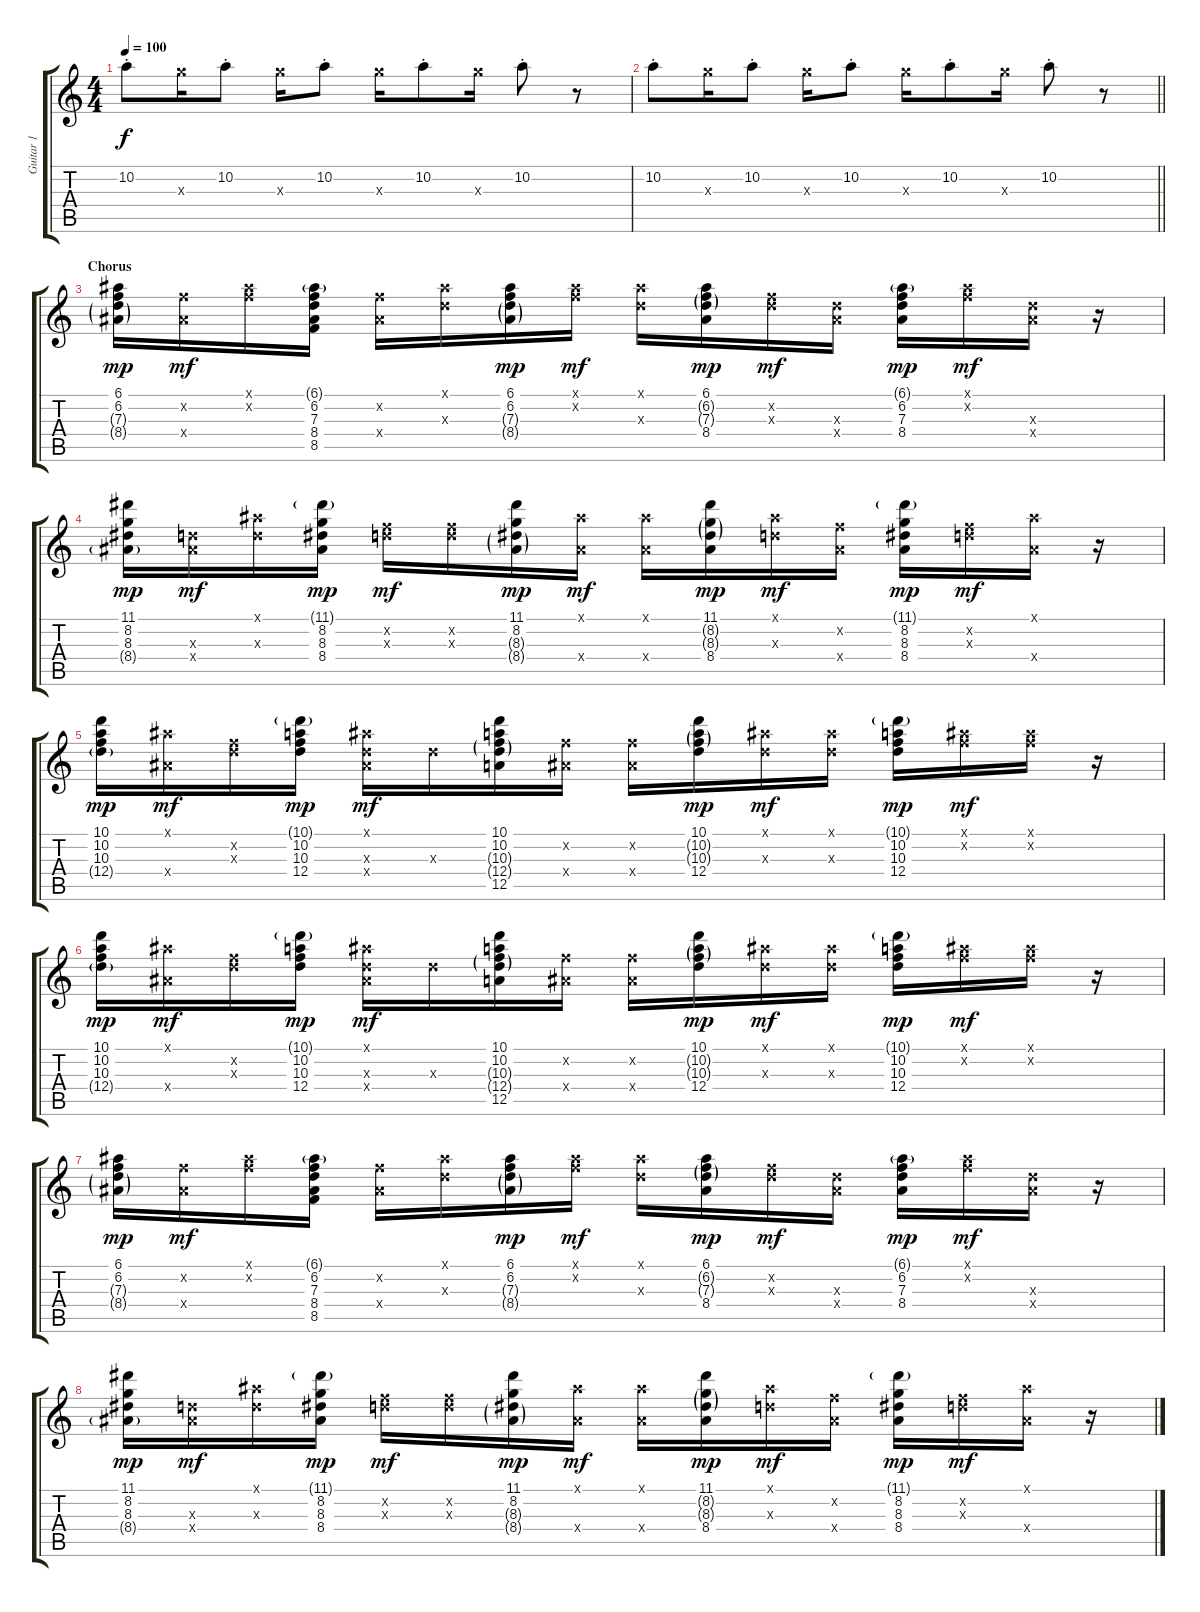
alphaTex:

\track ("Guitar 1" "Guitar 1") {instrument electricguitarmuted}
\staff {score tabs}
\tuning (E4 B3 G3 D3 A2 E2) {hide}
\ts (4 4)
\tempo 100
\clef g2
\ks c
10.2{st}.8{dy f} 12.3{x}.16 10.2{st}.8 12.3{x}.16 10.2{st}.8 12.3{x}.16 10.2{st}.8 12.3{x}.16 10.2{st}.8 r.8 |
\barLineRight lightlight
10.2{st}.8 12.3{x}.16 10.2{st}.8 12.3{x}.16 10.2{st}.8 12.3{x}.16 10.2{st}.8 12.3{x}.16 10.2{st}.8 r.8 |
\section ("" "Chorus")
(6.1 6.2 7.3{g} 8.4{g}).16{dy mp} (6.2{x} 8.4{x}).16{dy mf} (6.1{x} 6.2{x}).16 (6.1{g} 6.2 7.3 8.4 8.5).16 (6.2{x} 8.4{x}).16 (6.1{x} 7.3{x}).16 (6.1 6.2 7.3{g} 8.4{g}).16{dy mp} (6.1{x} 6.2{x}).16{dy mf} (6.1{x} 7.3{x}).16 (6.1 6.2{g} 7.3{g} 8.4).16{dy mp} (6.2{x} 7.3{x}).16{dy mf} (7.3{x} 8.4{x}).16 (6.1{g} 6.2 7.3 8.4).16{dy mp} (6.1{x} 6.2{x}).16{dy mf} (7.3{x} 8.4{x}).16 r.16 |
(11.1 8.2 8.3 8.4{g}).16{dy mp} (7.3{x} 8.4{x}).16{dy mf} (6.1{x} 7.3{x}).16 (11.1{g} 8.2 8.3 8.4).16{dy mp} (6.2{x} 7.3{x}).16{dy mf} (6.2{x} 7.3{x}).16 (11.1 8.2 8.3{g} 8.4{g}).16{dy mp} (6.1{x} 8.4{x}).16{dy mf} (6.1{x} 8.4{x}).16 (11.1 8.2{g} 8.3{g} 8.4).16{dy mp} (6.1{x} 7.3{x}).16{dy mf} (6.2{x} 8.4{x}).16 (11.1{g} 8.2 8.3 8.4).16{dy mp} (6.2{x} 7.3{x}).16{dy mf} (6.1{x} 8.4{x}).16 r.16 |
(10.1 10.2 10.3 12.4{g}).16{dy mp} (6.1{x} 8.4{x}).16{dy mf} (6.2{x} 7.3{x}).16 (10.1{g} 10.2 10.3 12.4).16{dy mp} (6.1{x} 7.3{x} 8.4{x}).16{dy mf} 7.3{x}.16 (10.1 10.2 10.3{g} 12.4{g} 12.5).16 (6.2{x} 8.4{x}).16 (6.2{x} 8.4{x}).16 (10.1 10.2{g} 10.3{g} 12.4).16{dy mp} (6.1{x} 7.3{x}).16{dy mf} (6.1{x} 7.3{x}).16 (10.1{g} 10.2 10.3 12.4).16{dy mp} (6.1{x} 6.2{x}).16{dy mf} (6.1{x} 6.2{x}).16 r.16 |
(10.1 10.2 10.3 12.4{g}).16{dy mp} (6.1{x} 8.4{x}).16{dy mf} (6.2{x} 7.3{x}).16 (10.1{g} 10.2 10.3 12.4).16{dy mp} (6.1{x} 7.3{x} 8.4{x}).16{dy mf} 7.3{x}.16 (10.1 10.2 10.3{g} 12.4{g} 12.5).16 (6.2{x} 8.4{x}).16 (6.2{x} 8.4{x}).16 (10.1 10.2{g} 10.3{g} 12.4).16{dy mp} (6.1{x} 7.3{x}).16{dy mf} (6.1{x} 7.3{x}).16 (10.1{g} 10.2 10.3 12.4).16{dy mp} (6.1{x} 6.2{x}).16{dy mf} (6.1{x} 6.2{x}).16 r.16 |
(6.1 6.2 7.3{g} 8.4{g}).16{dy mp} (6.2{x} 8.4{x}).16{dy mf} (6.1{x} 6.2{x}).16 (6.1{g} 6.2 7.3 8.4 8.5).16 (6.2{x} 8.4{x}).16 (6.1{x} 7.3{x}).16 (6.1 6.2 7.3{g} 8.4{g}).16{dy mp} (6.1{x} 6.2{x}).16{dy mf} (6.1{x} 7.3{x}).16 (6.1 6.2{g} 7.3{g} 8.4).16{dy mp} (6.2{x} 7.3{x}).16{dy mf} (7.3{x} 8.4{x}).16 (6.1{g} 6.2 7.3 8.4).16{dy mp} (6.1{x} 6.2{x}).16{dy mf} (7.3{x} 8.4{x}).16 r.16 |
(11.1 8.2 8.3 8.4{g}).16{dy mp} (7.3{x} 8.4{x}).16{dy mf} (6.1{x} 7.3{x}).16 (11.1{g} 8.2 8.3 8.4).16{dy mp} (6.2{x} 7.3{x}).16{dy mf} (6.2{x} 7.3{x}).16 (11.1 8.2 8.3{g} 8.4{g}).16{dy mp} (6.1{x} 8.4{x}).16{dy mf} (6.1{x} 8.4{x}).16 (11.1 8.2{g} 8.3{g} 8.4).16{dy mp} (6.1{x} 7.3{x}).16{dy mf} (6.2{x} 8.4{x}).16 (11.1{g} 8.2 8.3 8.4).16{dy mp} (6.2{x} 7.3{x}).16{dy mf} (6.1{x} 8.4{x}).16 r.16
